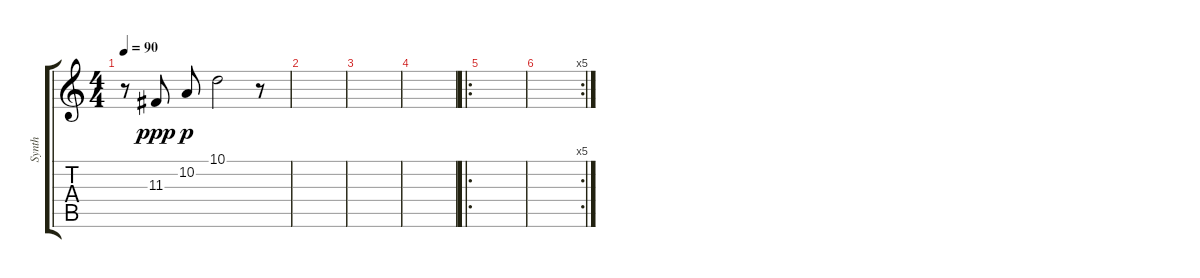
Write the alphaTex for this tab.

\track ("Synth" "Synth") {instrument celesta}
\staff {score tabs}
\tuning (E4 B3 G3 D3 A2 E2) {hide}
\ts (4 4)
\tempo 90
\clef g2
\ks c
r.8{dy p} 11.3.8{dy ppp} 10.2.8{dy p} 10.1.2 r.8 |
|
|
|
\ro
|
\rc 5
